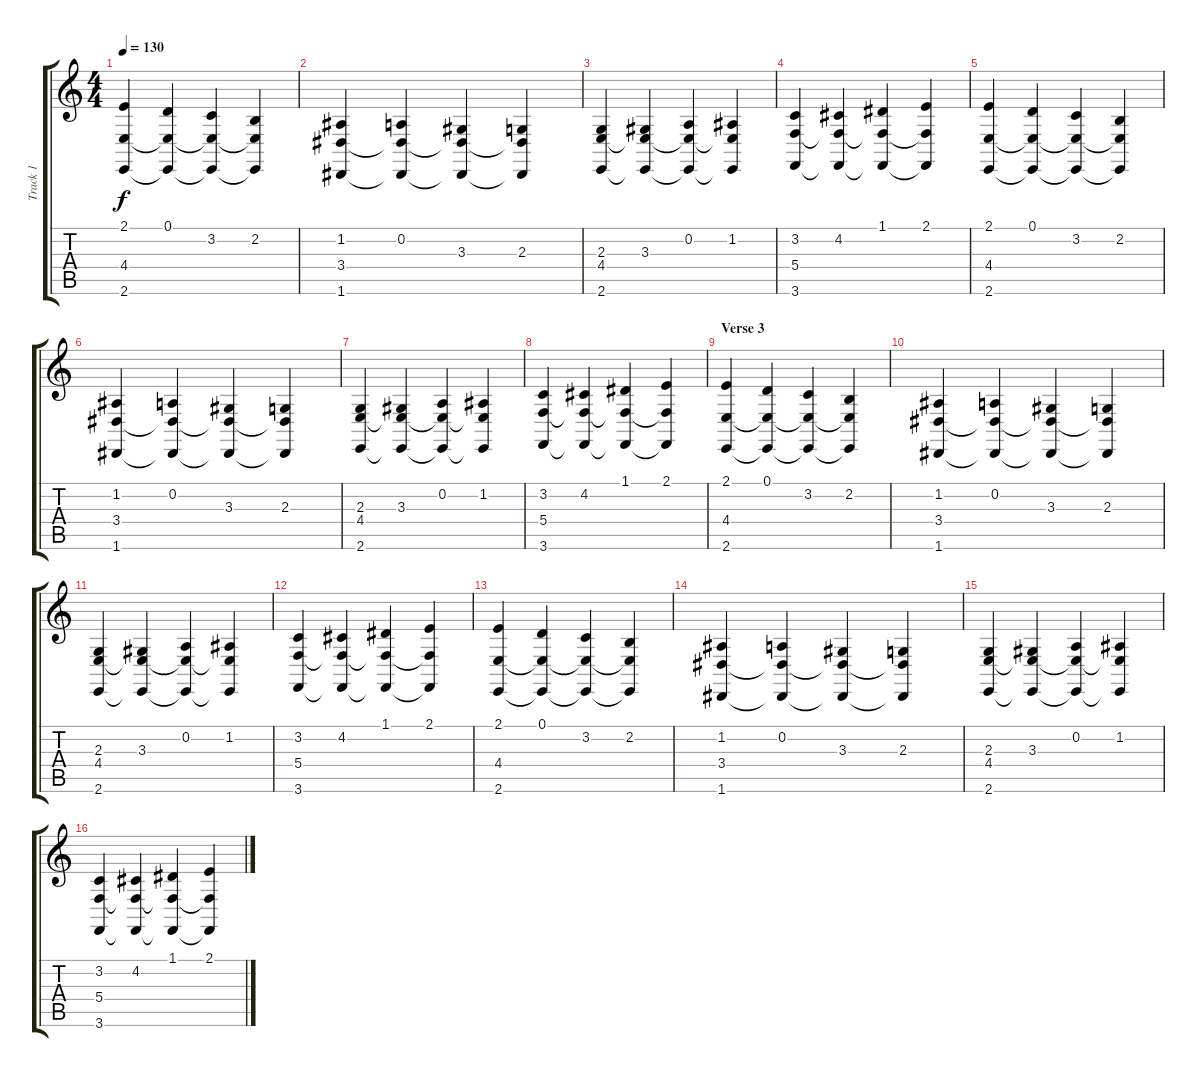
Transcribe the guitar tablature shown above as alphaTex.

\track ("Track 1" "Track 1") {instrument stringensemble1}
\staff {score tabs}
\tuning (D4 A3 F3 C3 G2 D2) {hide}
\ts (4 4)
\tempo 130
\clef g2
\ks c
(2.1 4.4 2.6).4{dy f} (0.1 4.4{t} 2.6{t}).4 (3.2 4.4{t} 2.6{t}).4 (2.2 4.4{t} 2.6{t}).4 |
(1.2 3.4 1.6).4 (0.2 3.4{t} 1.6{t}).4 (3.3 3.4{t} 1.6{t}).4 (2.3 3.4{t} 1.6{t}).4 |
(2.3 4.4 2.6).4 (3.3 4.4{t} 2.6{t}).4 (0.2 4.4{t} 2.6{t}).4 (1.2 4.4{t} 2.6{t}).4 |
(3.2 5.4 3.6).4 (4.2 5.4{t} 3.6{t}).4 (1.1 5.4{t} 3.6{t}).4 (2.1 5.4{t} 3.6{t}).4 |
(2.1 4.4 2.6).4 (0.1 4.4{t} 2.6{t}).4 (3.2 4.4{t} 2.6{t}).4 (2.2 4.4{t} 2.6{t}).4 |
(1.2 3.4 1.6).4 (0.2 3.4{t} 1.6{t}).4 (3.3 3.4{t} 1.6{t}).4 (2.3 3.4{t} 1.6{t}).4 |
(2.3 4.4 2.6).4 (3.3 4.4{t} 2.6{t}).4 (0.2 4.4{t} 2.6{t}).4 (1.2 4.4{t} 2.6{t}).4 |
(3.2 5.4 3.6).4 (4.2 5.4{t} 3.6{t}).4 (1.1 5.4{t} 3.6{t}).4 (2.1 5.4{t} 3.6{t}).4 |
\section ("" "Verse 3")
(2.1 4.4 2.6).4{volume 11} (0.1 4.4{t} 2.6{t}).4 (3.2 4.4{t} 2.6{t}).4 (2.2 4.4{t} 2.6{t}).4 |
(1.2 3.4 1.6).4 (0.2 3.4{t} 1.6{t}).4 (3.3 3.4{t} 1.6{t}).4 (2.3 3.4{t} 1.6{t}).4 |
(2.3 4.4 2.6).4 (3.3 4.4{t} 2.6{t}).4 (0.2 4.4{t} 2.6{t}).4 (1.2 4.4{t} 2.6{t}).4 |
(3.2 5.4 3.6).4 (4.2 5.4{t} 3.6{t}).4 (1.1 5.4{t} 3.6{t}).4 (2.1 5.4{t} 3.6{t}).4 |
(2.1 4.4 2.6).4 (0.1 4.4{t} 2.6{t}).4 (3.2 4.4{t} 2.6{t}).4 (2.2 4.4{t} 2.6{t}).4 |
(1.2 3.4 1.6).4 (0.2 3.4{t} 1.6{t}).4 (3.3 3.4{t} 1.6{t}).4 (2.3 3.4{t} 1.6{t}).4 |
(2.3 4.4 2.6).4 (3.3 4.4{t} 2.6{t}).4 (0.2 4.4{t} 2.6{t}).4 (1.2 4.4{t} 2.6{t}).4 |
(3.2 5.4 3.6).4 (4.2 5.4{t} 3.6{t}).4 (1.1 5.4{t} 3.6{t}).4 (2.1 5.4{t} 3.6{t}).4
